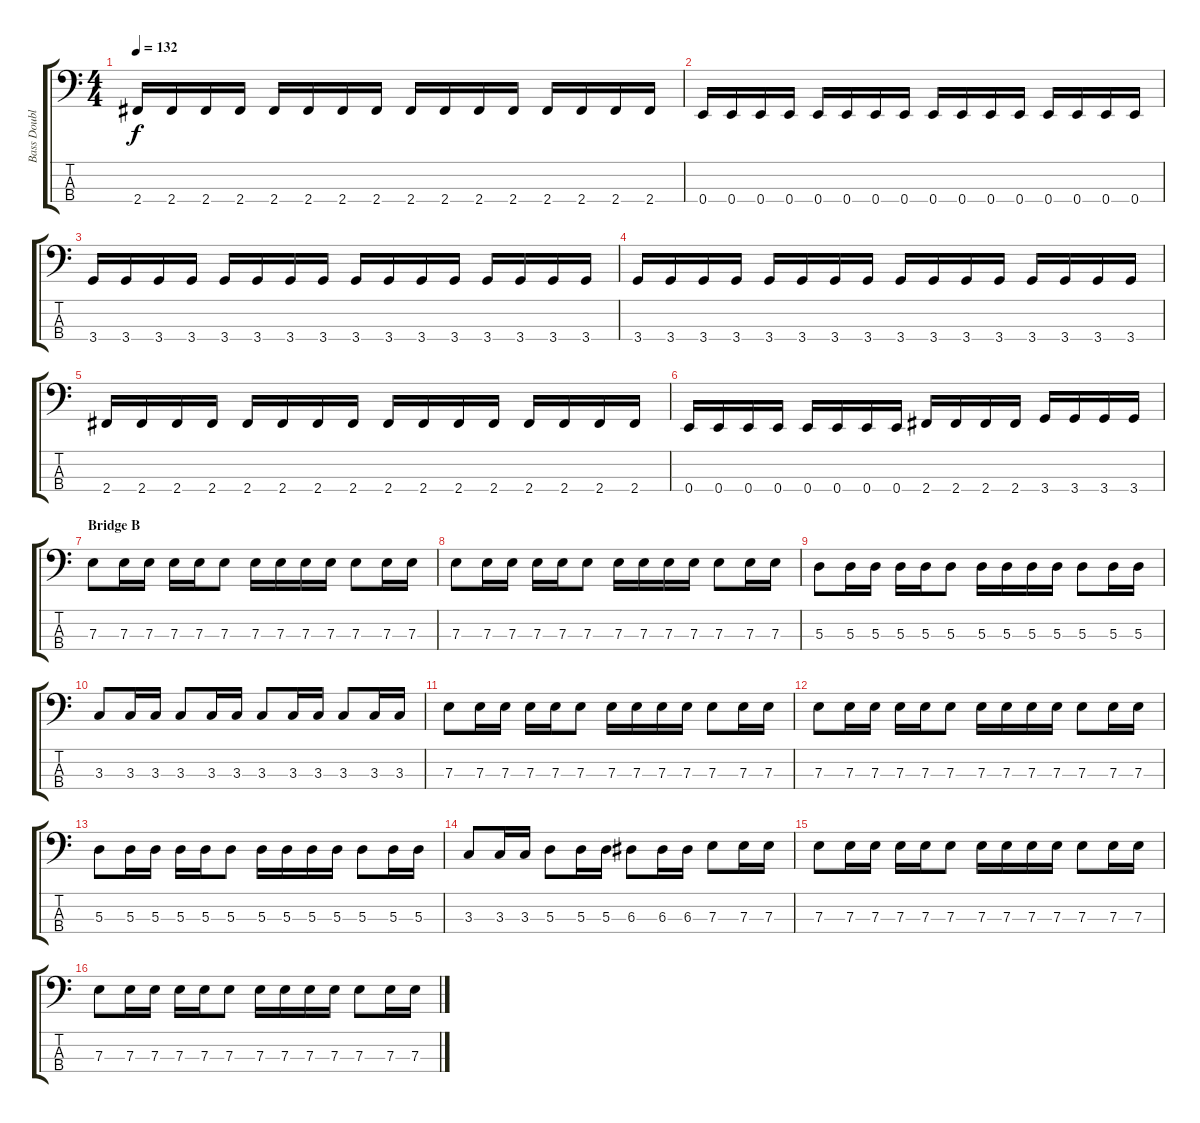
\track ("Bass Double" "Bass Doubl") {instrument electricbassfinger}
\staff {score tabs}
\tuning (G2 D2 A1 E1) {hide}
\ts (4 4)
\tempo 132
\clef f4
\ks c
2.4.16{dy f} 2.4.16 2.4.16 2.4.16 2.4.16 2.4.16 2.4.16 2.4.16 2.4.16 2.4.16 2.4.16 2.4.16 2.4.16 2.4.16 2.4.16 2.4.16 |
0.4.16 0.4.16 0.4.16 0.4.16 0.4.16 0.4.16 0.4.16 0.4.16 0.4.16 0.4.16 0.4.16 0.4.16 0.4.16 0.4.16 0.4.16 0.4.16 |
3.4.16 3.4.16 3.4.16 3.4.16 3.4.16 3.4.16 3.4.16 3.4.16 3.4.16 3.4.16 3.4.16 3.4.16 3.4.16 3.4.16 3.4.16 3.4.16 |
3.4.16 3.4.16 3.4.16 3.4.16 3.4.16 3.4.16 3.4.16 3.4.16 3.4.16 3.4.16 3.4.16 3.4.16 3.4.16 3.4.16 3.4.16 3.4.16 |
2.4.16 2.4.16 2.4.16 2.4.16 2.4.16 2.4.16 2.4.16 2.4.16 2.4.16 2.4.16 2.4.16 2.4.16 2.4.16 2.4.16 2.4.16 2.4.16 |
0.4.16 0.4.16 0.4.16 0.4.16 0.4.16 0.4.16 0.4.16 0.4.16 2.4.16 2.4.16 2.4.16 2.4.16 3.4.16 3.4.16 3.4.16 3.4.16 |
\section ("" "Bridge B")
7.3.8 7.3.16 7.3.16 7.3.16 7.3.16 7.3.8 7.3.16 7.3.16 7.3.16 7.3.16 7.3.8 7.3.16 7.3.16 |
7.3.8 7.3.16 7.3.16 7.3.16 7.3.16 7.3.8 7.3.16 7.3.16 7.3.16 7.3.16 7.3.8 7.3.16 7.3.16 |
5.3.8 5.3.16 5.3.16 5.3.16 5.3.16 5.3.8 5.3.16 5.3.16 5.3.16 5.3.16 5.3.8 5.3.16 5.3.16 |
3.3.8 3.3.16 3.3.16 3.3.8 3.3.16 3.3.16 3.3.8 3.3.16 3.3.16 3.3.8 3.3.16 3.3.16 |
7.3.8 7.3.16 7.3.16 7.3.16 7.3.16 7.3.8 7.3.16 7.3.16 7.3.16 7.3.16 7.3.8 7.3.16 7.3.16 |
7.3.8 7.3.16 7.3.16 7.3.16 7.3.16 7.3.8 7.3.16 7.3.16 7.3.16 7.3.16 7.3.8 7.3.16 7.3.16 |
5.3.8 5.3.16 5.3.16 5.3.16 5.3.16 5.3.8 5.3.16 5.3.16 5.3.16 5.3.16 5.3.8 5.3.16 5.3.16 |
3.3.8 3.3.16 3.3.16 5.3.8 5.3.16 5.3.16 6.3.8 6.3.16 6.3.16 7.3.8 7.3.16 7.3.16 |
7.3.8 7.3.16 7.3.16 7.3.16 7.3.16 7.3.8 7.3.16 7.3.16 7.3.16 7.3.16 7.3.8 7.3.16 7.3.16 |
7.3.8 7.3.16 7.3.16 7.3.16 7.3.16 7.3.8 7.3.16 7.3.16 7.3.16 7.3.16 7.3.8 7.3.16 7.3.16
